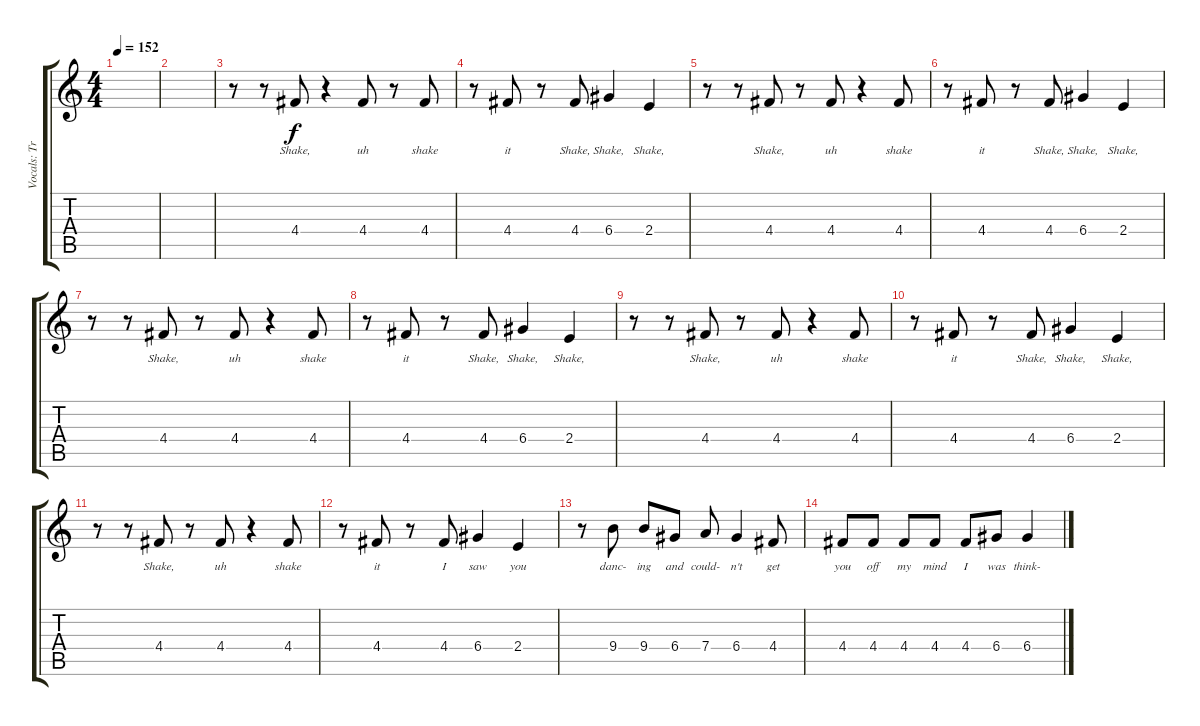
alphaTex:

\track ("Vocals: Trace Cyrus" "Vocals: Tr") {instrument electricbassfinger}
\staff {score tabs}
\tuning (E4 B3 G3 D3 A2 E2) {hide}
\ts (4 4)
\tempo 152
\clef g2
\ks c
|
|
r.8 r.8 4.4.8{lyrics (0 "Shake,") lyrics (1 "") lyrics (2 "") lyrics (3 "") lyrics (4 "")} r.4 4.4.8{lyrics (0 "uh") lyrics (1 "") lyrics (2 "") lyrics (3 "") lyrics (4 "")} r.8 4.4.8{lyrics (0 "shake") lyrics (1 "") lyrics (2 "") lyrics (3 "") lyrics (4 "")} |
r.8 4.4.8{lyrics (0 "it") lyrics (1 "") lyrics (2 "") lyrics (3 "") lyrics (4 "")} r.8 4.4.8{lyrics (0 "Shake,") lyrics (1 "") lyrics (2 "") lyrics (3 "") lyrics (4 "")} 6.4.4{lyrics (0 "Shake,") lyrics (1 "") lyrics (2 "") lyrics (3 "") lyrics (4 "")} 2.4.4{lyrics (0 "Shake,") lyrics (1 "") lyrics (2 "") lyrics (3 "") lyrics (4 "")} |
r.8 r.8 4.4.8{lyrics (0 "Shake,") lyrics (1 "") lyrics (2 "") lyrics (3 "") lyrics (4 "")} r.8 4.4.8{lyrics (0 "uh") lyrics (1 "") lyrics (2 "") lyrics (3 "") lyrics (4 "")} r.4 4.4.8{lyrics (0 "shake") lyrics (1 "") lyrics (2 "") lyrics (3 "") lyrics (4 "")} |
r.8 4.4.8{lyrics (0 "it") lyrics (1 "") lyrics (2 "") lyrics (3 "") lyrics (4 "")} r.8 4.4.8{lyrics (0 "Shake,") lyrics (1 "") lyrics (2 "") lyrics (3 "") lyrics (4 "")} 6.4.4{lyrics (0 "Shake,") lyrics (1 "") lyrics (2 "") lyrics (3 "") lyrics (4 "")} 2.4.4{lyrics (0 "Shake,") lyrics (1 "") lyrics (2 "") lyrics (3 "") lyrics (4 "")} |
r.8 r.8 4.4.8{lyrics (0 "Shake,") lyrics (1 "") lyrics (2 "") lyrics (3 "") lyrics (4 "")} r.8 4.4.8{lyrics (0 "uh") lyrics (1 "") lyrics (2 "") lyrics (3 "") lyrics (4 "")} r.4 4.4.8{lyrics (0 "shake") lyrics (1 "") lyrics (2 "") lyrics (3 "") lyrics (4 "")} |
r.8 4.4.8{lyrics (0 "it") lyrics (1 "") lyrics (2 "") lyrics (3 "") lyrics (4 "")} r.8 4.4.8{lyrics (0 "Shake,") lyrics (1 "") lyrics (2 "") lyrics (3 "") lyrics (4 "")} 6.4.4{lyrics (0 "Shake,") lyrics (1 "") lyrics (2 "") lyrics (3 "") lyrics (4 "")} 2.4.4{lyrics (0 "Shake,") lyrics (1 "") lyrics (2 "") lyrics (3 "") lyrics (4 "")} |
r.8 r.8 4.4.8{lyrics (0 "Shake,") lyrics (1 "") lyrics (2 "") lyrics (3 "") lyrics (4 "")} r.8 4.4.8{lyrics (0 "uh") lyrics (1 "") lyrics (2 "") lyrics (3 "") lyrics (4 "")} r.4 4.4.8{lyrics (0 "shake") lyrics (1 "") lyrics (2 "") lyrics (3 "") lyrics (4 "")} |
r.8 4.4.8{lyrics (0 "it") lyrics (1 "") lyrics (2 "") lyrics (3 "") lyrics (4 "")} r.8 4.4.8{lyrics (0 "Shake,") lyrics (1 "") lyrics (2 "") lyrics (3 "") lyrics (4 "")} 6.4.4{lyrics (0 "Shake,") lyrics (1 "") lyrics (2 "") lyrics (3 "") lyrics (4 "")} 2.4.4{lyrics (0 "Shake,") lyrics (1 "") lyrics (2 "") lyrics (3 "") lyrics (4 "")} |
r.8 r.8 4.4.8{lyrics (0 "Shake,") lyrics (1 "") lyrics (2 "") lyrics (3 "") lyrics (4 "")} r.8 4.4.8{lyrics (0 "uh") lyrics (1 "") lyrics (2 "") lyrics (3 "") lyrics (4 "")} r.4 4.4.8{lyrics (0 "shake") lyrics (1 "") lyrics (2 "") lyrics (3 "") lyrics (4 "")} |
r.8 4.4.8{lyrics (0 "it") lyrics (1 "") lyrics (2 "") lyrics (3 "") lyrics (4 "")} r.8 4.4.8{lyrics (0 "I") lyrics (1 "") lyrics (2 "") lyrics (3 "") lyrics (4 "")} 6.4.4{lyrics (0 "saw") lyrics (1 "") lyrics (2 "") lyrics (3 "") lyrics (4 "")} 2.4.4{lyrics (0 "you") lyrics (1 "") lyrics (2 "") lyrics (3 "") lyrics (4 "")} |
r.8 9.4.8{lyrics (0 "danc-") lyrics (1 "") lyrics (2 "") lyrics (3 "") lyrics (4 "")} 9.4.8{lyrics (0 "ing") lyrics (1 "") lyrics (2 "") lyrics (3 "") lyrics (4 "")} 6.4.8{lyrics (0 "and") lyrics (1 "") lyrics (2 "") lyrics (3 "") lyrics (4 "")} 7.4.8{lyrics (0 "could-") lyrics (1 "") lyrics (2 "") lyrics (3 "") lyrics (4 "")} 6.4.4{lyrics (0 "n't") lyrics (1 "") lyrics (2 "") lyrics (3 "") lyrics (4 "")} 4.4.8{lyrics (0 "get") lyrics (1 "") lyrics (2 "") lyrics (3 "") lyrics (4 "")} |
4.4.8{lyrics (0 "you") lyrics (1 "") lyrics (2 "") lyrics (3 "") lyrics (4 "")} 4.4.8{lyrics (0 "off") lyrics (1 "") lyrics (2 "") lyrics (3 "") lyrics (4 "")} 4.4.8{lyrics (0 "my") lyrics (1 "") lyrics (2 "") lyrics (3 "") lyrics (4 "")} 4.4.8{lyrics (0 "mind") lyrics (1 "") lyrics (2 "") lyrics (3 "") lyrics (4 "")} 4.4.8{lyrics (0 "I") lyrics (1 "") lyrics (2 "") lyrics (3 "") lyrics (4 "")} 6.4.8{lyrics (0 "was") lyrics (1 "") lyrics (2 "") lyrics (3 "") lyrics (4 "")} 6.4.4{lyrics (0 "think-") lyrics (1 "") lyrics (2 "") lyrics (3 "") lyrics (4 "")}
